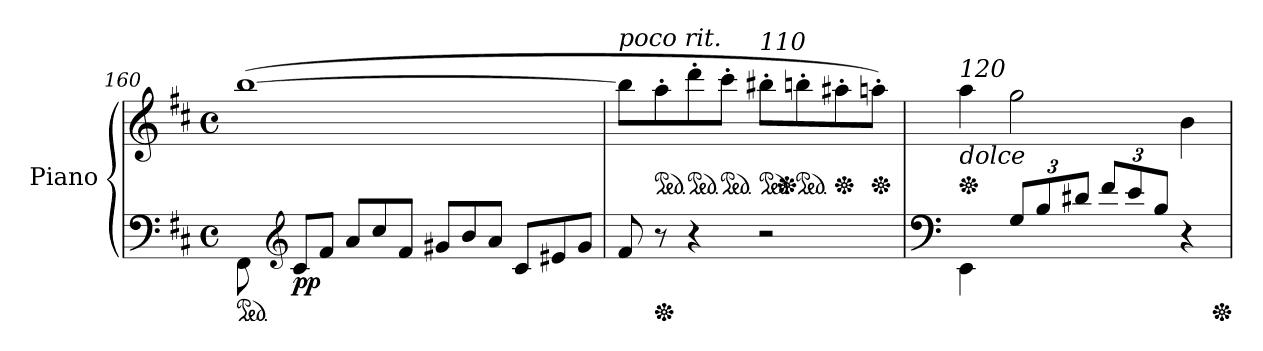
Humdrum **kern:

**kern	**kern	**dynam
*part1	*part1	*part1
*staff2	*staff1	*staff1/2
*I"Piano	*	*
*I'Pno	*	*
!!LO:LB:g=z
*clefF4	*clefG2	*
*k[f#c#]	*k[f#c#]	*
*M4/4	*M4/4	*
*met(c)	*met(c)	*
*ped	*	*
*Xtuplet	*	*
=160	=160	=160
12FF#\	([1bb	.
*clefG2	*	*
!	!	!LO:DY:b=2
12c#/L	.	pp
12f#/J	.	.
12a/L	.	.
12cc#/	.	.
12f#/J	.	.
12g#X/L	.	.
12b/	.	.
12a/J	.	.
12c#/L	.	.
12e#X/	.	.
12g#/J	.	.
=161	=161	=161
!	!LO:TX:a:i:t=poco rit.	!
8f#/	8bb\L]	.
*Xped	*	*
*	*ped	*
8r	8aa'\	.
*	*ped	*
4r	8ddd'\	.
*	*ped	*
.	8ccc#'\J	.
*	*ped	*
!	!LO:TX:a:i:t=110	!
2r	8bb#X'\L	.
*	*Xped	*
*	*ped	*
.	8bbn'\	.
*	*Xped	*
.	8aa#X'\	.
*	*Xped	*
.	8aan'\J)	.
=162	=162	=162
*clefF4	*	*
*	*Xped	*
!	!LO:TX:a:i:t=120	!
!	!LO:TX:b:i:t=dolce	!
4EE\	4aa\	.
*tuplet	*	*
*Xbrackettup	*	*
12G/L	2gg\	.
12B/	.	.
12d#X/J	.	.
12f#/L	.	.
12e/	.	.
12B/J	.	.
4r	4b\	.
*Xped	*	*
=	=	=
*-	*-	*-
